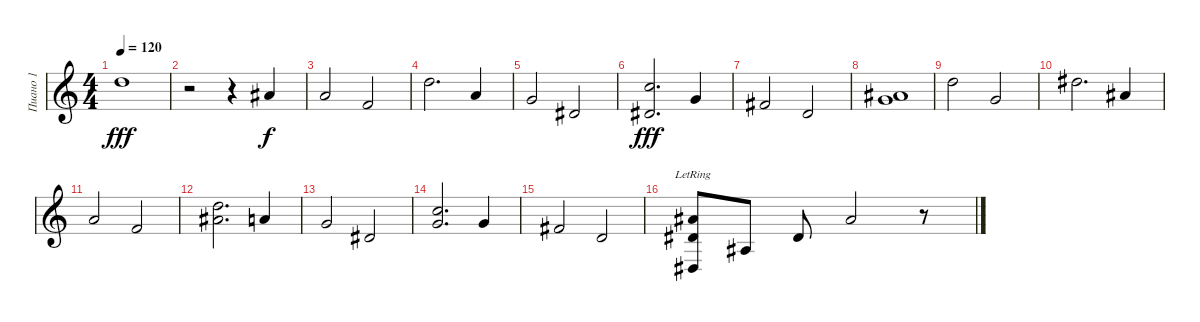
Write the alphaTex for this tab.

\track ("Пиано 1" "Пиано 1") {instrument electricgrandpiano}
\staff {score}
\tuning (E4 B3 G3 D3 A2 E2) {hide}
\ts (4 4)
\tempo 120
\clef g2
\ks c
10.1{t}.1{dy fff} |
r.2 r.4 6.1.4{dy f} |
5.1.2 6.2.2 |
10.1.2{d} 5.1.4 |
8.2.2 4.2.2 |
(8.1 4.2).2{d dy fff} 3.1.4 |
2.1.2 3.2.2 |
(6.1 8.2).1 |
10.1.2 8.2.2 |
11.1.2{d} 11.2.4 |
10.2.2 10.3.2 |
(10.1 11.2).2{d} 10.2.4 |
8.2.2 8.3.2 |
(8.1 8.2).2{d} 8.2.4 |
7.2.2 7.3.2 |
(6.1{lr} 4.2{lr} 1.4{lr}).8 3.3.8 4.2.8 6.1.2 r.8
